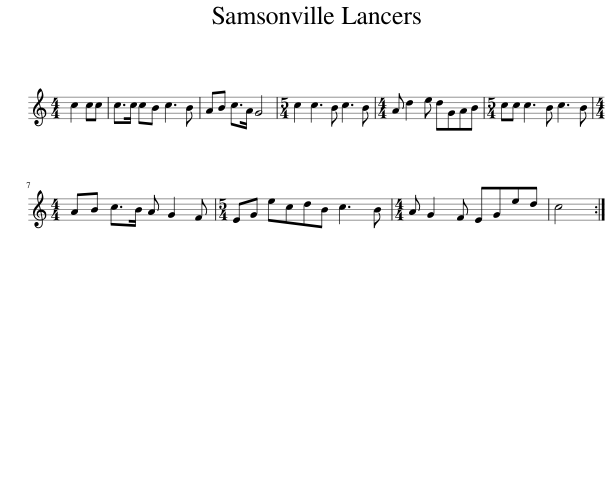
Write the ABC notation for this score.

X:1
L:1/8
M:4/4
I:linebreak $
K:C
V:1 treble
V:1
 c2 cc | c>c cB c3 B | AB c>A G4 |[M:5/4] c2 c3 B c3 B |[M:4/4] A d2 e dGAB | %5
[M:5/4] cc c3 B c3 B |$[M:4/4] AB c>B A G2 F |[M:5/4] EG ecdB c3 B |[M:4/4] A G2 F EGed | c4 :| %10
